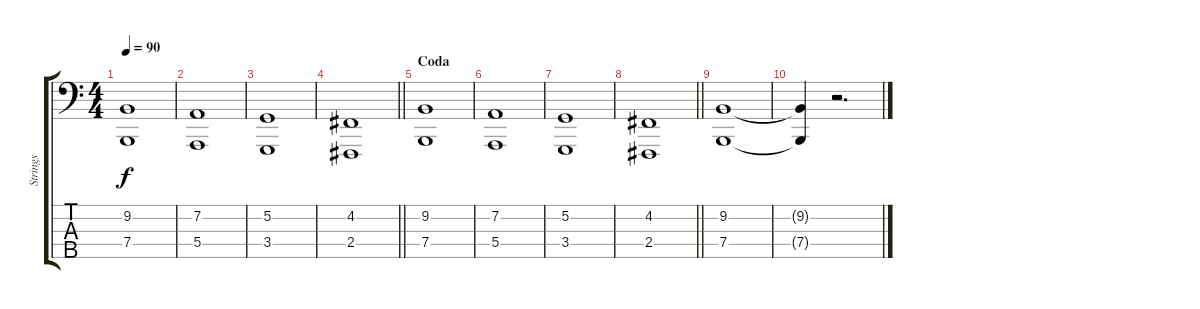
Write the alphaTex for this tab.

\track ("Strings" "Strings") {instrument stringensemble1}
\staff {score tabs}
\tuning (G2 D2 A1 E1 B0) {hide}
\ts (4 4)
\tempo 90
\clef f4
\ks c
(9.2 7.4).1{dy f} |
(7.2 5.4).1 |
(5.2 3.4).1 |
\barLineRight lightlight
(4.2 2.4).1 |
\section ("" "Coda")
(9.2 7.4).1 |
(7.2 5.4).1 |
(5.2 3.4).1 |
\barLineRight lightlight
(4.2 2.4).1 |
(9.2 7.4).1 |
(9.2{t} 7.4{t}).4 r.2{d}
